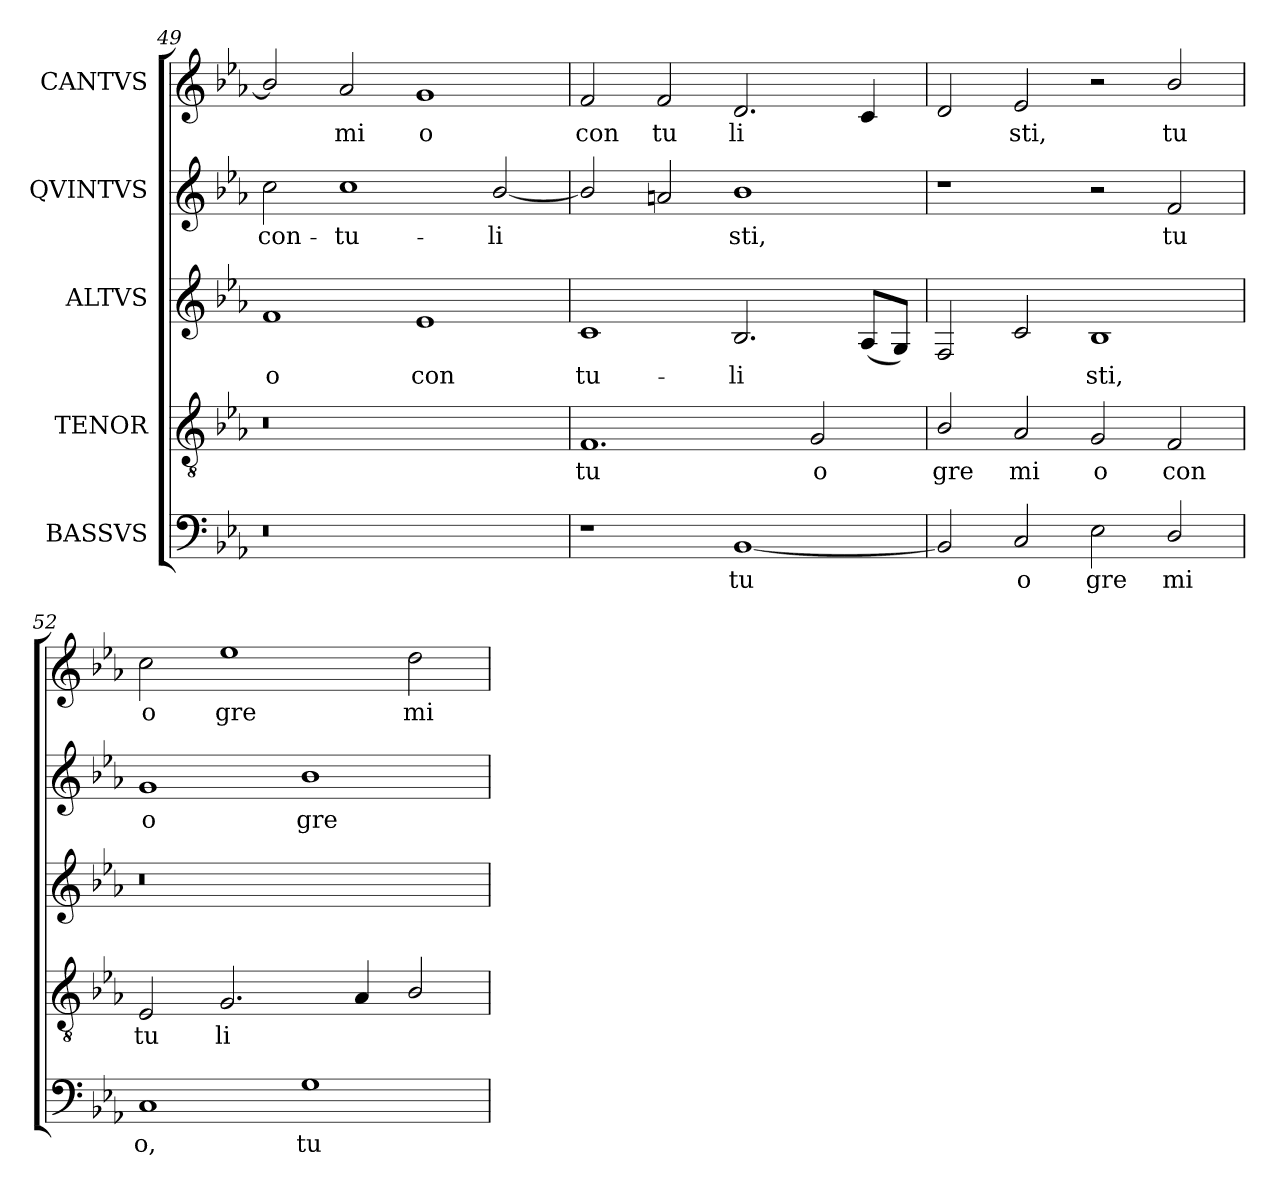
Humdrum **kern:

**kern	**text	**kern	**text	**kern	**text	**kern	**text	**kern	**text
*part5	*part5	*part4	*part4	*part3	*part3	*part2	*part2	*part1	*part1
*staff5	*staff5	*staff4	*staff4	*staff3	*staff3	*staff2	*staff2	*staff1	*staff1
*I"BASSVS	*	*I"TENOR	*	*I"ALTVS	*	*I"QVINTVS	*	*I"CANTVS	*
*clefF4	*	*clefGv2	*	*clefG2	*	*clefG2	*	*clefG2	*
*k[b-e-a-]	*	*k[b-e-a-]	*	*k[b-e-a-]	*	*k[b-e-a-]	*	*k[b-e-a-]	*
*E-:	*	*E-:	*	*E-:	*	*E-:	*	*E-:	*
=49	=49	=49	=49	=49	=49	=49	=49	=49	=49
!	!	!	!	!	!LO:LY:b:cj	!	!LO:LY:b:cj	!	!LO:LY:b:cj
0r	.	0r	.	1f	o	2cc\	con-	2b-/]	.
!	!	!	!	!	!	!	!LO:LY:b:cj	!	!LO:LY:b:cj
.	.	.	.	.	.	1cc	-tu-	2a-/	mi
!	!	!	!	!	!LO:LY:b:cj	!	!	!	!LO:LY:b:cj
.	.	.	.	1e-	con	.	.	1g	o
!	!	!	!	!	!	!	!LO:LY:b:cj	!	!
.	.	.	.	.	.	[>2b-/	-li-	.	.
!!LO:PB:g=z
=50	=50	=50	=50	=50	=50	=50	=50	=50	=50
!	!	!	!LO:LY:b:cj	!	!LO:LY:b:cj	!	!LO:LY:b:cj	!	!LO:LY:b:cj
1r	.	1.F	tu	1c	tu-	2b-/]	--	2f/	con
!	!	!	!	!	!	!	!LO:LY:b:cj	!	!LO:LY:b:cj
.	.	.	.	.	.	2a/	--	2f/	tu
!	!LO:LY:b:cj	!	!	!	!LO:LY:b:cj	!	!LO:LY:b:cj	!	!LO:LY:b:cj
[<1BB-	tu	.	.	2.B-/	-li-	1b-	-sti,	2.d/	li
!	!	!	!LO:LY:b:cj	!	!	!	!	!	!
.	.	2G/	o	.	.	.	.	.	.
!	!	!	!	!	!LO:LY:b:cj	!	!	!	!LO:LY:b:cj
.	.	.	.	(<8A-/L	--	.	.	4c/	.
!	!	!	!	!	!LO:LY:b:cj	!	!	!	!
.	.	.	.	8G/J)	--	.	.	.	.
=51	=51	=51	=51	=51	=51	=51	=51	=51	=51
!	!LO:LY:b:cj	!	!LO:LY:b:cj	!	!LO:LY:b:cj	!	!	!	!LO:LY:b:cj
2BB-/]	.	2B-/	gre	2F/	--	1r	.	2d/	.
!	!LO:LY:b:cj	!	!LO:LY:b:cj	!	!LO:LY:b:cj	!	!	!	!LO:LY:b:cj
2C/	o	2A-/	mi	2c/	--	.	.	2e-/	sti,
!	!LO:LY:b:cj	!	!LO:LY:b:cj	!	!LO:LY:b:cj	!	!	!	!
2E-\	gre	2G/	o	1B-	-sti,	2r	.	2r	.
!	!LO:LY:b:cj	!	!LO:LY:b:cj	!	!	!	!LO:LY:b:cj	!	!LO:LY:b:cj
2D/	mi	2F/	con	.	.	2f/	tu	2b-/	tu
=52	=52	=52	=52	=52	=52	=52	=52	=52	=52
!	!LO:LY:b:cj	!	!LO:LY:b:cj	!	!	!	!LO:LY:b:cj	!	!LO:LY:b:cj
1C	o,	2E-/	tu	0r	.	1g	o	2cc\	o
!	!	!	!LO:LY:b:cj	!	!	!	!	!	!LO:LY:b:cj
.	.	2.G/	li	.	.	.	.	1ee-	gre
!	!LO:LY:b:cj	!	!	!	!	!	!LO:LY:b:cj	!	!
1G	tu	.	.	.	.	1b-	gre	.	.
!	!	!	!LO:LY:b:cj	!	!	!	!	!	!
.	.	4A-/	.	.	.	.	.	.	.
!	!	!	!LO:LY:b:cj	!	!	!	!	!	!LO:LY:b:cj
.	.	2B-/	.	.	.	.	.	2dd\	mi
=	=	=	=	=	=	=	=	=	=
*-	*-	*-	*-	*-	*-	*-	*-	*-	*-
